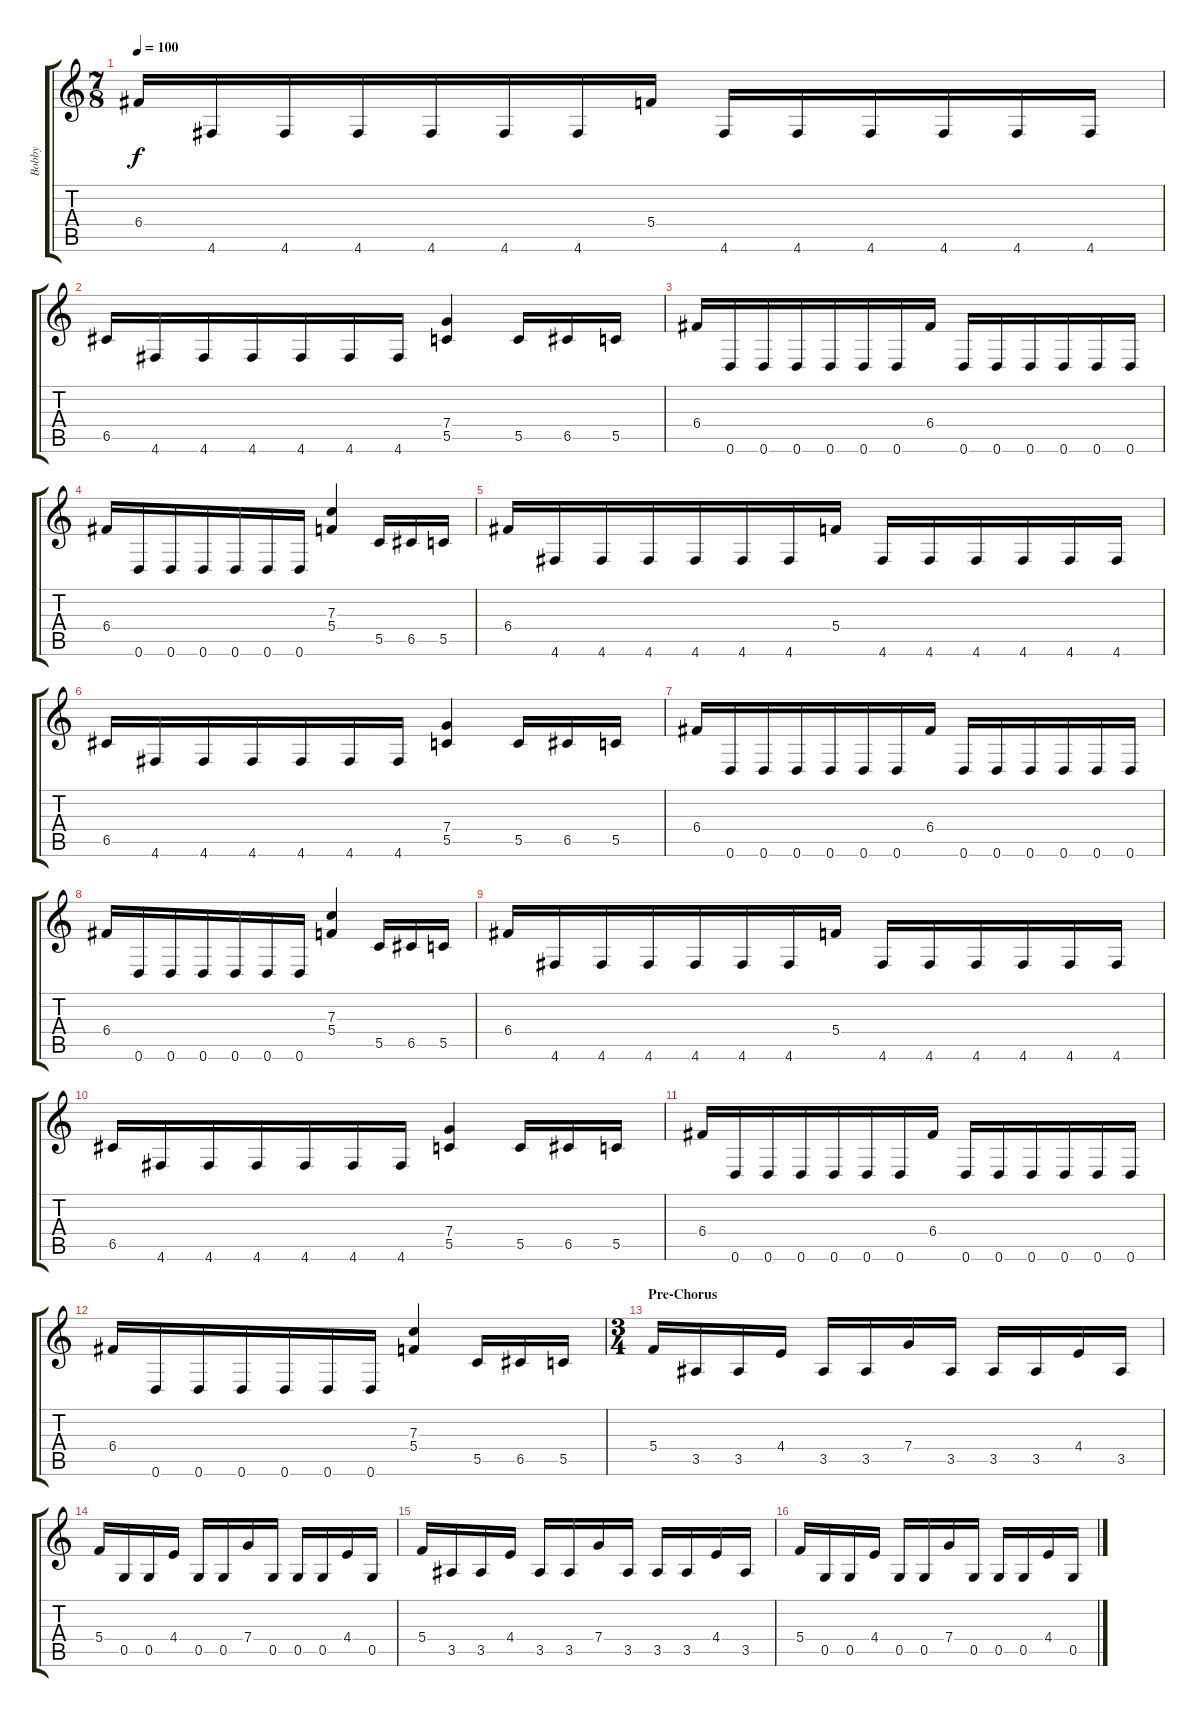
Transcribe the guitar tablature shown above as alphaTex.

\track ("Bobby" "Bobby") {instrument distortionguitar}
\staff {score tabs}
\tuning (D4 A3 F3 C3 G2 D2) {hide}
\ts (7 8)
\tempo 100
\clef g2
\ks c
6.4.16{dy f} 4.6.16 4.6.16 4.6.16 4.6.16 4.6.16 4.6.16 5.4.16 4.6.16 4.6.16 4.6.16 4.6.16 4.6.16 4.6.16 |
6.5.16 4.6.16 4.6.16 4.6.16 4.6.16 4.6.16 4.6.16 (7.4 5.5).4 5.5.16 6.5.16 5.5.16 |
6.4.16 0.6.16 0.6.16 0.6.16 0.6.16 0.6.16 0.6.16 6.4.16 0.6.16 0.6.16 0.6.16 0.6.16 0.6.16 0.6.16 |
6.4.16 0.6.16 0.6.16 0.6.16 0.6.16 0.6.16 0.6.16 (7.3 5.4).4 5.5.16 6.5.16 5.5.16 |
6.4.16 4.6.16 4.6.16 4.6.16 4.6.16 4.6.16 4.6.16 5.4.16 4.6.16 4.6.16 4.6.16 4.6.16 4.6.16 4.6.16 |
6.5.16 4.6.16 4.6.16 4.6.16 4.6.16 4.6.16 4.6.16 (7.4 5.5).4 5.5.16 6.5.16 5.5.16 |
6.4.16 0.6.16 0.6.16 0.6.16 0.6.16 0.6.16 0.6.16 6.4.16 0.6.16 0.6.16 0.6.16 0.6.16 0.6.16 0.6.16 |
6.4.16 0.6.16 0.6.16 0.6.16 0.6.16 0.6.16 0.6.16 (7.3 5.4).4 5.5.16 6.5.16 5.5.16 |
6.4.16 4.6.16 4.6.16 4.6.16 4.6.16 4.6.16 4.6.16 5.4.16 4.6.16 4.6.16 4.6.16 4.6.16 4.6.16 4.6.16 |
6.5.16 4.6.16 4.6.16 4.6.16 4.6.16 4.6.16 4.6.16 (7.4 5.5).4 5.5.16 6.5.16 5.5.16 |
6.4.16 0.6.16 0.6.16 0.6.16 0.6.16 0.6.16 0.6.16 6.4.16 0.6.16 0.6.16 0.6.16 0.6.16 0.6.16 0.6.16 |
6.4.16 0.6.16 0.6.16 0.6.16 0.6.16 0.6.16 0.6.16 (7.3 5.4).4 5.5.16 6.5.16 5.5.16 |
\ts (3 4)
\section ("" "Pre-Chorus")
5.4.16 3.5.16 3.5.16 4.4.16 3.5.16 3.5.16 7.4.16 3.5.16 3.5.16 3.5.16 4.4.16 3.5.16 |
5.4.16 0.5.16 0.5.16 4.4.16 0.5.16 0.5.16 7.4.16 0.5.16 0.5.16 0.5.16 4.4.16 0.5.16 |
5.4.16 3.5.16 3.5.16 4.4.16 3.5.16 3.5.16 7.4.16 3.5.16 3.5.16 3.5.16 4.4.16 3.5.16 |
5.4.16 0.5.16 0.5.16 4.4.16 0.5.16 0.5.16 7.4.16 0.5.16 0.5.16 0.5.16 4.4.16 0.5.16
